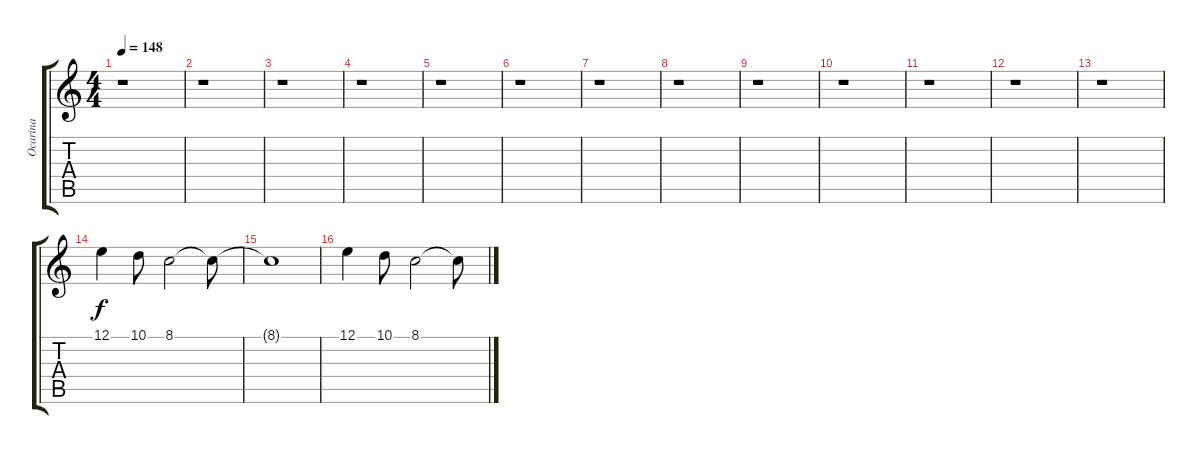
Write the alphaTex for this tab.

\track ("Ocarina" "Ocarina") {instrument ocarina}
\staff {score tabs}
\tuning (E4 B3 G3 D3 A2 E2) {hide}
\ts (4 4)
\tempo 148
\clef g2
\ks c
r.1{dy f instrument ocarina} |
r.1 |
r.1 |
r.1 |
r.1 |
r.1 |
r.1 |
r.1 |
r.1 |
r.1 |
r.1 |
r.1 |
r.1 |
12.1.4 10.1.8 8.1.2 8.1{t}.8 |
8.1{t}.1 |
12.1.4 10.1.8 8.1.2 8.1{t}.8
